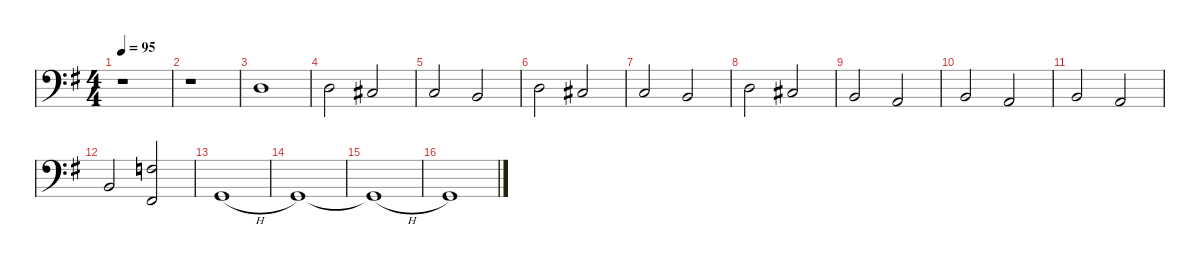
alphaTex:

\defaultSystemsLayout 4
\hideDynamics
\bracketExtendMode nobrackets
\singleTrackTrackNamePolicy hidden
\multiTrackTrackNamePolicy hidden
\otherSystemsTrackNameOrientation horizontal
\track ("John Paul Jones (Orgão 2)" "org.") {instrument drawbarorgan}
\staff {score}
\tuning (E4 B3 G3 D3 A2 E2 C-1)
\ts (4 4)
\beaming (8 2 2 2 2)
\tempo 95
\clef f4
\ks g
r.1{dy f instrument drawbarorgan beam Down} |
r.1{beam Down} |
0.4{acc forcenatural}.1{beam Down} |
0.4{acc forcenatural}.2{beam Down} 4.5{acc #}.2{beam Up} |
3.5{acc forcenatural}.2{beam Up} 2.5{acc forcenatural}.2{beam Up} |
0.4{acc forcenatural}.2{beam Down} 4.5{acc #}.2{beam Up} |
3.5{acc forcenatural}.2{beam Up} 2.5{acc forcenatural}.2{beam Up} |
0.4{acc forcenatural}.2{beam Down} 4.5{acc #}.2{beam Up} |
2.5{acc forcenatural}.2{beam Up} 0.5{acc forcenatural}.2{beam Up} |
2.5{acc forcenatural}.2{beam Up} 0.5{acc forcenatural}.2{beam Up} |
2.5{acc forcenatural}.2{beam Up} 0.5{acc forcenatural}.2{beam Up} |
2.5{acc forcenatural}.2{beam Up} (2.6{acc #} 29.7{acc forcenatural}).2{beam Up} |
3.6{h acc forcenatural}.1{beam Up} |
3.6{acc forcenatural}.1{beam Up} |
3.6{h t acc forcenatural}.1{beam Up} |
3.6{acc forcenatural}.1{beam Up}
